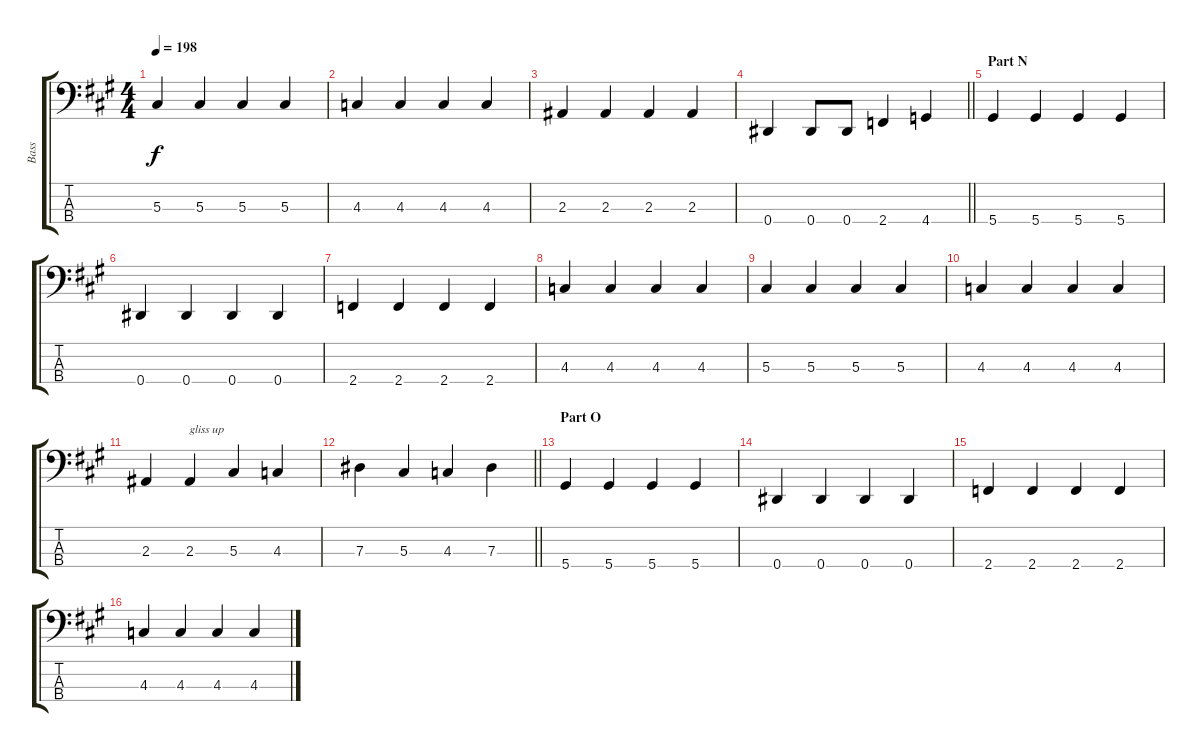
\track ("Bass" "Bass") {instrument electricbasspick}
\staff {score tabs}
\tuning (Gb2 Db2 Ab1 Eb1) {hide}
\ts (4 4)
\tempo 198
\clef f4
\ks a
5.3.4{dy f} 5.3.4 5.3.4 5.3.4 |
4.3.4 4.3.4 4.3.4 4.3.4 |
2.3.4 2.3.4 2.3.4 2.3.4 |
\barLineRight lightlight
0.4.4 0.4.8 0.4.8 2.4.4 4.4.4 |
\section ("" "Part N")
5.4.4 5.4.4 5.4.4 5.4.4 |
0.4.4 0.4.4 0.4.4 0.4.4 |
2.4.4 2.4.4 2.4.4 2.4.4 |
4.3.4 4.3.4 4.3.4 4.3.4 |
5.3.4 5.3.4 5.3.4 5.3.4 |
4.3.4 4.3.4 4.3.4 4.3.4 |
2.3.4 2.3.4{txt "gliss up"} 5.3.4 4.3.4 |
\barLineRight lightlight
7.3.4 5.3.4 4.3.4 7.3.4 |
\section ("" "Part O")
5.4.4 5.4.4 5.4.4 5.4.4 |
0.4.4 0.4.4 0.4.4 0.4.4 |
2.4.4 2.4.4 2.4.4 2.4.4 |
4.3.4 4.3.4 4.3.4 4.3.4
